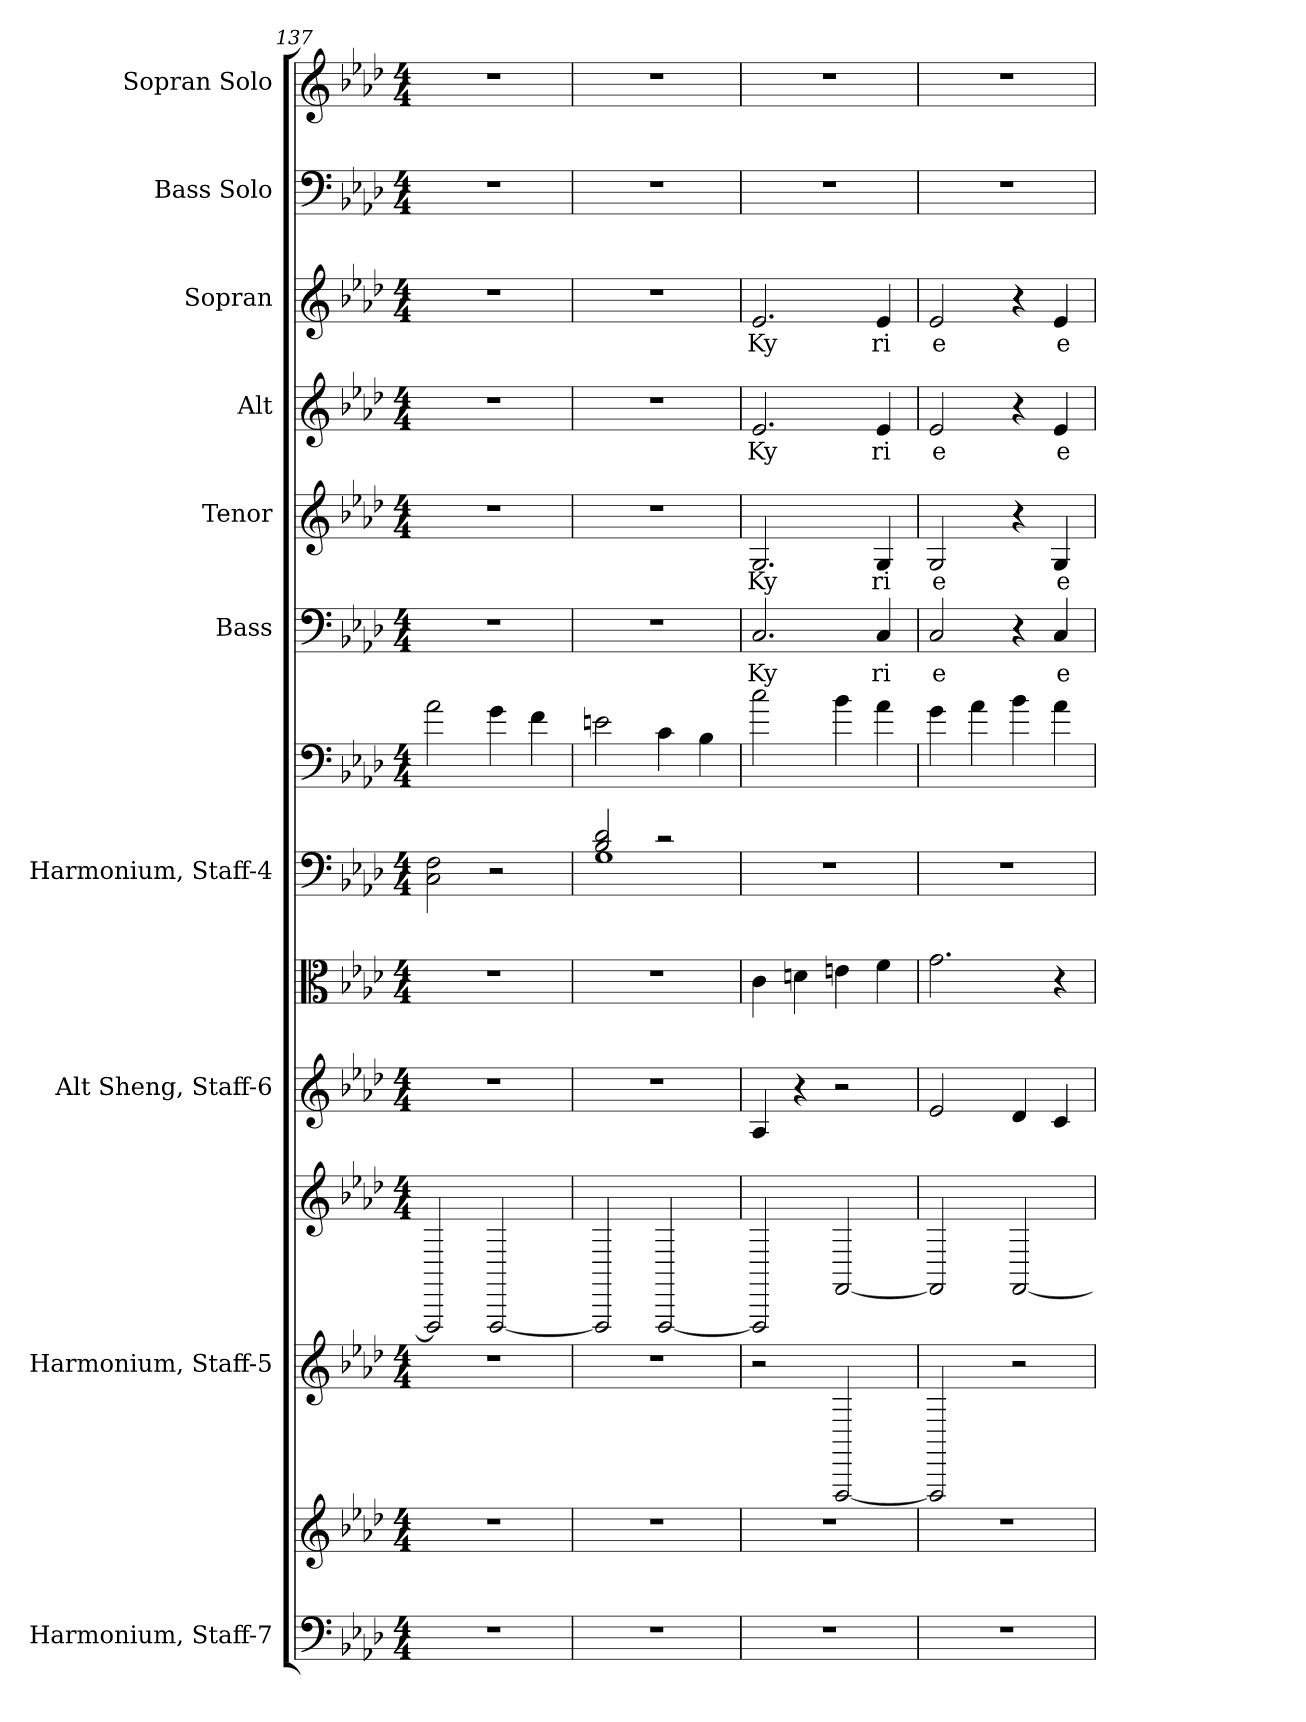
**kern	**kern	**kern	**kern	**kern	**kern	**kern	**kern	**kern	**text	**kern	**text	**kern	**text	**kern	**text	**kern	**kern
*part10	*part10	*part9	*part9	*part8	*part8	*part7	*part7	*part6	*part6	*part5	*part5	*part4	*part4	*part3	*part3	*part2	*part1
*staff14	*staff13	*staff12	*staff11	*staff10	*staff9	*staff8	*staff7	*staff6	*staff6	*staff5	*staff5	*staff4	*staff4	*staff3	*staff3	*staff2	*staff1
*I"Harmonium, Staff-7	*	*I"Harmonium, Staff-5	*	*I"Alt Sheng, Staff-6	*	*I"Harmonium, Staff-4	*	*I"Bass	*	*I"Tenor	*	*I"Alt	*	*I"Sopran	*	*I"Bass Solo	*I"Sopran Solo
*	*	*	*	*	*	*	*	*I'Bss	*	*I'Ten	*	*I'Alt	*	*I'Sop	*	*I'B.	*I'S.
!!LO:PB:g=z
*clefF4	*clefG2	*clefG2	*clefG2	*clefG2	*clefC3	*clefF4	*clefF4	*clefF4	*	*clefG2	*	*clefG2	*	*clefG2	*	*clefF4	*clefG2
*	*	*	*	*	*	*	*	*	*	*ITrd4c7	*	*ITrd2c3	*	*ITrd2c3	*	*	*
*k[b-e-a-d-]	*k[b-e-a-d-]	*k[b-e-a-d-]	*k[b-e-a-d-]	*k[b-e-a-d-]	*k[b-e-a-d-]	*k[b-e-a-d-]	*k[b-e-a-d-]	*k[b-e-a-d-]	*	*k[b-e-a-d-g-]	*	*k[b-]	*	*k[b-]	*	*k[b-e-a-d-]	*k[b-e-a-d-]
*M4/4	*M4/4	*M4/4	*M4/4	*M4/4	*M4/4	*M4/4	*M4/4	*M4/4	*	*M4/4	*	*M4/4	*	*M4/4	*	*M4/4	*M4/4
=137	=137	=137	=137	=137	=137	=137	=137	=137	=137	=137	=137	=137	=137	=137	=137	=137	=137
1r	1r	1r	2FFF/]	1r	1r	2C\ 2F\	2a-\	1r	.	1r	.	1r	.	1r	.	1r	1r
.	.	.	[2FFF/	.	.	2r	4g\	.	.	.	.	.	.	.	.	.	.
.	.	.	.	.	.	.	4f\	.	.	.	.	.	.	.	.	.	.
=138	=138	=138	=138	=138	=138	=138	=138	=138	=138	=138	=138	=138	=138	=138	=138	=138	=138
*	*	*	*	*	*	*^	*	*	*	*	*	*	*	*	*	*	*
1r	1r	1r	2FFF/]	1r	1r	2B-/ 2d-/	1G	2en\	1r	.	1r	.	1r	.	1r	.	1r	1r
.	.	.	[2FFF/	.	.	2r	.	4c\	.	.	.	.	.	.	.	.	.	.
.	.	.	.	.	.	.	.	4B-\	.	.	.	.	.	.	.	.	.	.
*	*	*	*	*	*	*v	*v	*	*	*	*	*	*	*	*	*	*	*
=139	=139	=139	=139	=139	=139	=139	=139	=139	=139	=139	=139	=139	=139	=139	=139	=139	=139
1r	1r	2r	2FFF/]	4A-/	4c\	1r	2cc\	2.C/	Ky	2.C/	Ky	2.c/	Ky	2.c/	Ky	1r	1r
.	.	.	.	4r	4dn\	.	.	.	.	.	.	.	.	.	.	.	.
.	.	[2FFF/	[2FF/	2r	4en\	.	4b-\	.	.	.	.	.	.	.	.	.	.
.	.	.	.	.	4f\	.	4a-\	4C/	ri	4C/	ri	4c/	ri	4c/	ri	.	.
=140	=140	=140	=140	=140	=140	=140	=140	=140	=140	=140	=140	=140	=140	=140	=140	=140	=140
1r	1r	2FFF/]	2FF/]	2e-/	2.g\	1r	4g\	2C/	e	2C/	e	2c/	e	2c/	e	1r	1r
.	.	.	.	.	.	.	4a-\	.	.	.	.	.	.	.	.	.	.
.	.	2r	[2FF/	4d-/	.	.	4b-\	4r	.	4r	.	4r	.	4r	.	.	.
.	.	.	.	4c/	4r	.	4a-\	4C/	e	4C/	e	4c/	e	4c/	e	.	.
=	=	=	=	=	=	=	=	=	=	=	=	=	=	=	=	=	=
*-	*-	*-	*-	*-	*-	*-	*-	*-	*-	*-	*-	*-	*-	*-	*-	*-	*-
